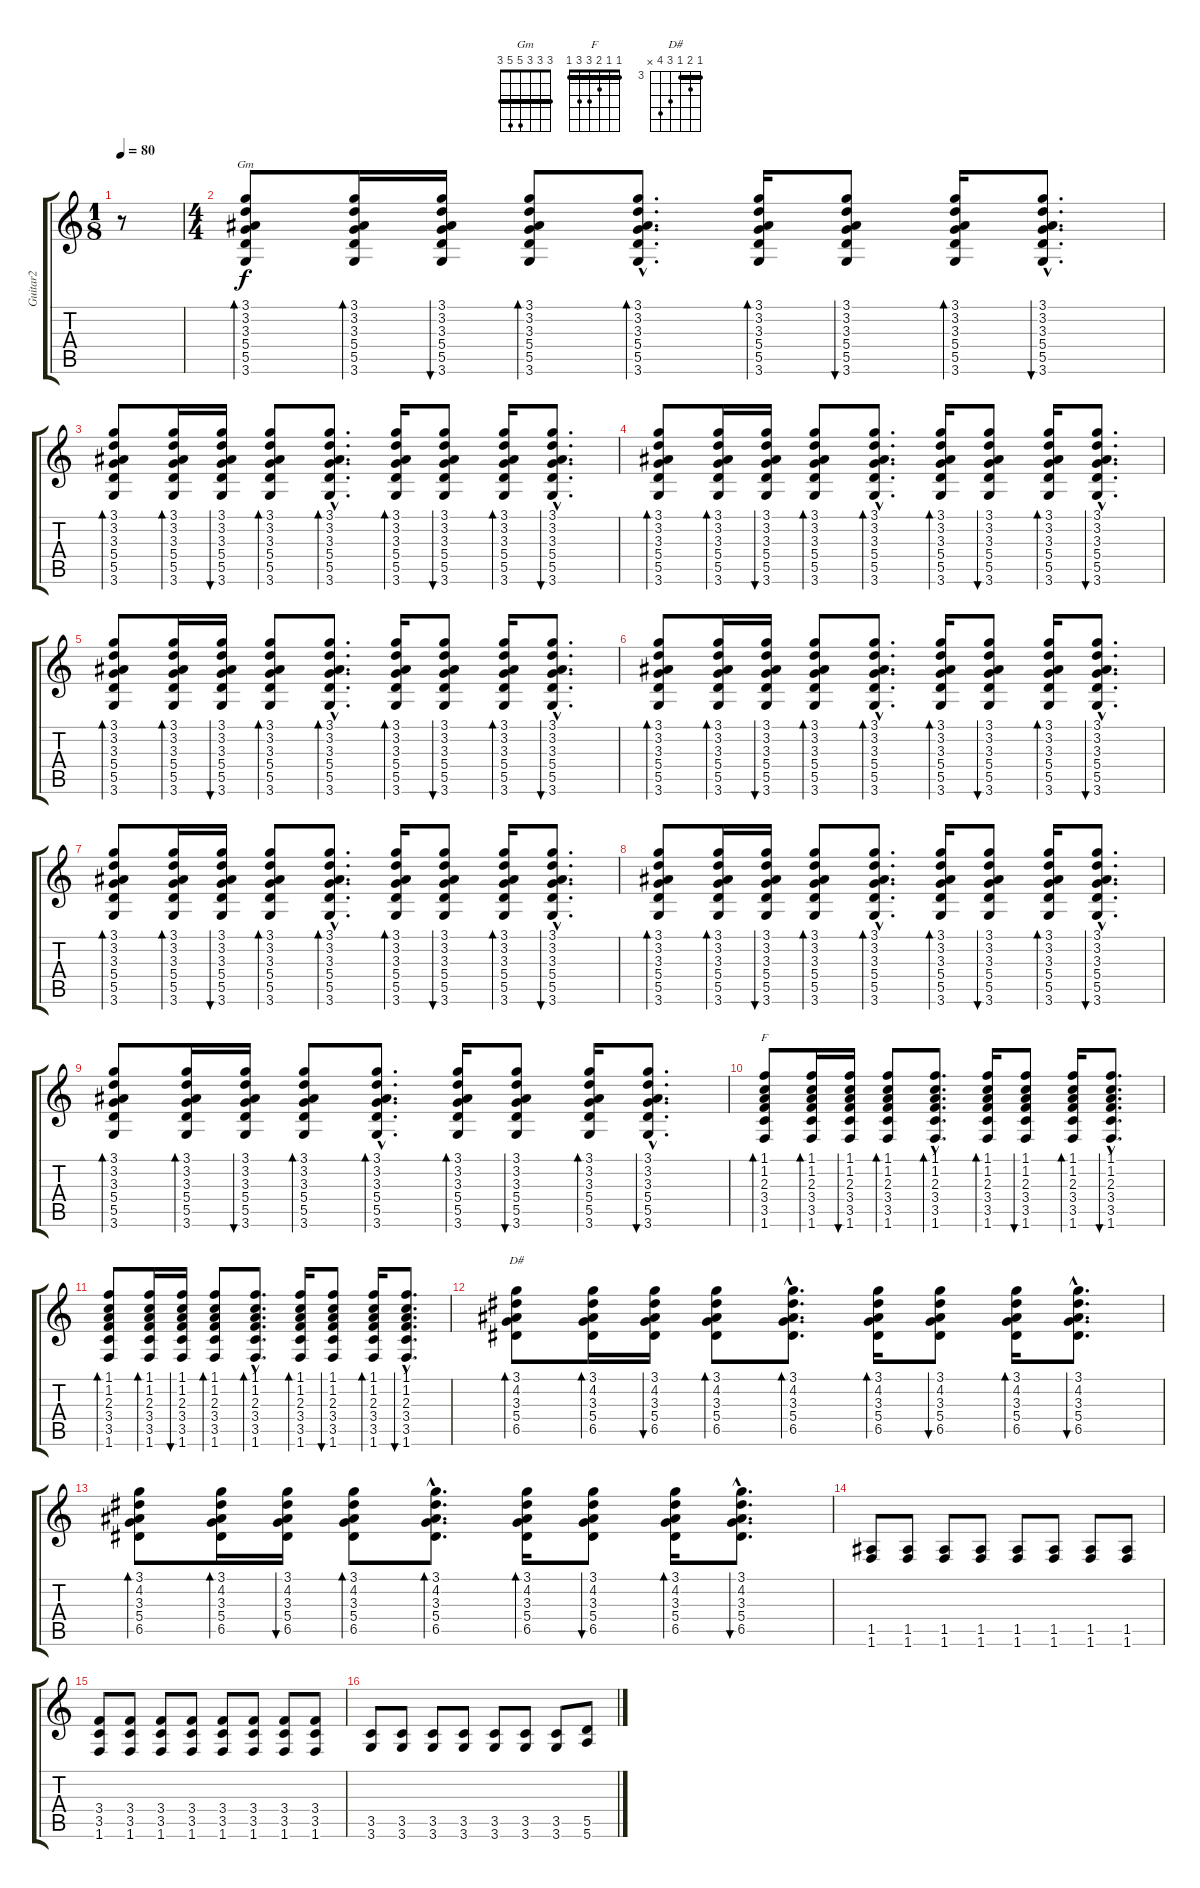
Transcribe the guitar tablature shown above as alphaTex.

\track ("Guitar2" "Guitar2") {instrument electricguitarclean}
\staff {score tabs}
\tuning (E4 B3 G3 D3 A2 E2) {hide}
\chord ("Gm" 3 3 3 5 5 3) {barre 3}
\chord ("F" 1 1 2 3 3 1) {barre 1}
\chord ("D#" 3 4 3 5 6 x) {firstfret 3 barre 3}
\ts (1 8)
\tempo 80
\clef g2
\ks c
r.8{dy f instrument electricguitarclean} |
\ts (4 4)
(3.1 3.2 3.3 5.4 5.5 3.6).8{bd 30 ch "Gm"} (3.1 3.2 3.3 5.4 5.5 3.6).16{bd 30} (3.1 3.2 3.3 5.4 5.5 3.6).16{bu 30} (3.1 3.2 3.3 5.4 5.5 3.6).8{bd 30} (3.1{hac} 3.2{hac} 3.3{hac} 5.4{hac} 5.5{hac} 3.6{hac}).8{d bd 30} (3.1 3.2 3.3 5.4 5.5 3.6).16{bd 30} (3.1 3.2 3.3 5.4 5.5 3.6).8{bu 30} (3.1 3.2 3.3 5.4 5.5 3.6).16{bd 30} (3.1{hac} 3.2{hac} 3.3{hac} 5.4{hac} 5.5{hac} 3.6{hac}).8{d bu 30} |
(3.1 3.2 3.3 5.4 5.5 3.6).8{bd 30} (3.1 3.2 3.3 5.4 5.5 3.6).16{bd 30} (3.1 3.2 3.3 5.4 5.5 3.6).16{bu 30} (3.1 3.2 3.3 5.4 5.5 3.6).8{bd 30} (3.1{hac} 3.2{hac} 3.3{hac} 5.4{hac} 5.5{hac} 3.6{hac}).8{d bd 30} (3.1 3.2 3.3 5.4 5.5 3.6).16{bd 30} (3.1 3.2 3.3 5.4 5.5 3.6).8{bu 30} (3.1 3.2 3.3 5.4 5.5 3.6).16{bd 30} (3.1{hac} 3.2{hac} 3.3{hac} 5.4{hac} 5.5{hac} 3.6{hac}).8{d bu 30} |
(3.1 3.2 3.3 5.4 5.5 3.6).8{bd 30} (3.1 3.2 3.3 5.4 5.5 3.6).16{bd 30} (3.1 3.2 3.3 5.4 5.5 3.6).16{bu 30} (3.1 3.2 3.3 5.4 5.5 3.6).8{bd 30} (3.1{hac} 3.2{hac} 3.3{hac} 5.4{hac} 5.5{hac} 3.6{hac}).8{d bd 30} (3.1 3.2 3.3 5.4 5.5 3.6).16{bd 30} (3.1 3.2 3.3 5.4 5.5 3.6).8{bu 30} (3.1 3.2 3.3 5.4 5.5 3.6).16{bd 30} (3.1{hac} 3.2{hac} 3.3{hac} 5.4{hac} 5.5{hac} 3.6{hac}).8{d bu 30} |
(3.1 3.2 3.3 5.4 5.5 3.6).8{bd 30} (3.1 3.2 3.3 5.4 5.5 3.6).16{bd 30} (3.1 3.2 3.3 5.4 5.5 3.6).16{bu 30} (3.1 3.2 3.3 5.4 5.5 3.6).8{bd 30} (3.1{hac} 3.2{hac} 3.3{hac} 5.4{hac} 5.5{hac} 3.6{hac}).8{d bd 30} (3.1 3.2 3.3 5.4 5.5 3.6).16{bd 30} (3.1 3.2 3.3 5.4 5.5 3.6).8{bu 30} (3.1 3.2 3.3 5.4 5.5 3.6).16{bd 30} (3.1{hac} 3.2{hac} 3.3{hac} 5.4{hac} 5.5{hac} 3.6{hac}).8{d bu 30} |
(3.1 3.2 3.3 5.4 5.5 3.6).8{bd 30} (3.1 3.2 3.3 5.4 5.5 3.6).16{bd 30} (3.1 3.2 3.3 5.4 5.5 3.6).16{bu 30} (3.1 3.2 3.3 5.4 5.5 3.6).8{bd 30} (3.1{hac} 3.2{hac} 3.3{hac} 5.4{hac} 5.5{hac} 3.6{hac}).8{d bd 30} (3.1 3.2 3.3 5.4 5.5 3.6).16{bd 30} (3.1 3.2 3.3 5.4 5.5 3.6).8{bu 30} (3.1 3.2 3.3 5.4 5.5 3.6).16{bd 30} (3.1{hac} 3.2{hac} 3.3{hac} 5.4{hac} 5.5{hac} 3.6{hac}).8{d bu 30} |
(3.1 3.2 3.3 5.4 5.5 3.6).8{bd 30} (3.1 3.2 3.3 5.4 5.5 3.6).16{bd 30} (3.1 3.2 3.3 5.4 5.5 3.6).16{bu 30} (3.1 3.2 3.3 5.4 5.5 3.6).8{bd 30} (3.1{hac} 3.2{hac} 3.3{hac} 5.4{hac} 5.5{hac} 3.6{hac}).8{d bd 30} (3.1 3.2 3.3 5.4 5.5 3.6).16{bd 30} (3.1 3.2 3.3 5.4 5.5 3.6).8{bu 30} (3.1 3.2 3.3 5.4 5.5 3.6).16{bd 30} (3.1{hac} 3.2{hac} 3.3{hac} 5.4{hac} 5.5{hac} 3.6{hac}).8{d bu 30} |
(3.1 3.2 3.3 5.4 5.5 3.6).8{bd 30} (3.1 3.2 3.3 5.4 5.5 3.6).16{bd 30} (3.1 3.2 3.3 5.4 5.5 3.6).16{bu 30} (3.1 3.2 3.3 5.4 5.5 3.6).8{bd 30} (3.1{hac} 3.2{hac} 3.3{hac} 5.4{hac} 5.5{hac} 3.6{hac}).8{d bd 30} (3.1 3.2 3.3 5.4 5.5 3.6).16{bd 30} (3.1 3.2 3.3 5.4 5.5 3.6).8{bu 30} (3.1 3.2 3.3 5.4 5.5 3.6).16{bd 30} (3.1{hac} 3.2{hac} 3.3{hac} 5.4{hac} 5.5{hac} 3.6{hac}).8{d bu 30} |
(3.1 3.2 3.3 5.4 5.5 3.6).8{bd 30} (3.1 3.2 3.3 5.4 5.5 3.6).16{bd 30} (3.1 3.2 3.3 5.4 5.5 3.6).16{bu 30} (3.1 3.2 3.3 5.4 5.5 3.6).8{bd 30} (3.1{hac} 3.2{hac} 3.3{hac} 5.4{hac} 5.5{hac} 3.6{hac}).8{d bd 30} (3.1 3.2 3.3 5.4 5.5 3.6).16{bd 30} (3.1 3.2 3.3 5.4 5.5 3.6).8{bu 30} (3.1 3.2 3.3 5.4 5.5 3.6).16{bd 30} (3.1{hac} 3.2{hac} 3.3{hac} 5.4{hac} 5.5{hac} 3.6{hac}).8{d bu 30} |
(1.1 1.2 2.3 3.4 3.5 1.6).8{bd 30 ch "F"} (1.1 1.2 2.3 3.4 3.5 1.6).16{bd 30} (1.1 1.2 2.3 3.4 3.5 1.6).16{bu 30} (1.1 1.2 2.3 3.4 3.5 1.6).8{bd 30} (1.1{hac} 1.2{hac} 2.3{hac} 3.4{hac} 3.5{hac} 1.6{hac}).8{d bd 30} (1.1 1.2 2.3 3.4 3.5 1.6).16{bd 30} (1.1 1.2 2.3 3.4 3.5 1.6).8{bu 30} (1.1 1.2 2.3 3.4 3.5 1.6).16{bd 30} (1.1{hac} 1.2{hac} 2.3{hac} 3.4{hac} 3.5{hac} 1.6{hac}).8{d bu 30} |
(1.1 1.2 2.3 3.4 3.5 1.6).8{bd 30} (1.1 1.2 2.3 3.4 3.5 1.6).16{bd 30} (1.1 1.2 2.3 3.4 3.5 1.6).16{bu 30} (1.1 1.2 2.3 3.4 3.5 1.6).8{bd 30} (1.1{hac} 1.2{hac} 2.3{hac} 3.4{hac} 3.5{hac} 1.6{hac}).8{d bd 30} (1.1 1.2 2.3 3.4 3.5 1.6).16{bd 30} (1.1 1.2 2.3 3.4 3.5 1.6).8{bu 30} (1.1 1.2 2.3 3.4 3.5 1.6).16{bd 30} (1.1{hac} 1.2{hac} 2.3{hac} 3.4{hac} 3.5{hac} 1.6{hac}).8{d bu 30} |
(3.1 4.2 3.3 5.4 6.5).8{bd 30 ch "D#"} (3.1 4.2 3.3 5.4 6.5).16{bd 30} (3.1 4.2 3.3 5.4 6.5).16{bu 30} (3.1 4.2 3.3 5.4 6.5).8{bd 30} (3.1{hac} 4.2{hac} 3.3{hac} 5.4{hac} 6.5{hac}).8{d bd 30} (3.1 4.2 3.3 5.4 6.5).16{bd 30} (3.1 4.2 3.3 5.4 6.5).8{bu 30} (3.1 4.2 3.3 5.4 6.5).16{bd 30} (3.1{hac} 4.2{hac} 3.3{hac} 5.4{hac} 6.5{hac}).8{d bu 30} |
(3.1 4.2 3.3 5.4 6.5).8{bd 30} (3.1 4.2 3.3 5.4 6.5).16{bd 30} (3.1 4.2 3.3 5.4 6.5).16{bu 30} (3.1 4.2 3.3 5.4 6.5).8{bd 30} (3.1{hac} 4.2{hac} 3.3{hac} 5.4{hac} 6.5{hac}).8{d bd 30} (3.1 4.2 3.3 5.4 6.5).16{bd 30} (3.1 4.2 3.3 5.4 6.5).8{bu 30} (3.1 4.2 3.3 5.4 6.5).16{bd 30} (3.1{hac} 4.2{hac} 3.3{hac} 5.4{hac} 6.5{hac}).8{d bu 30} |
(1.5 1.6).8{volume 10 instrument distortionguitar} (1.5 1.6).8 (1.5 1.6).8 (1.5 1.6).8 (1.5 1.6).8 (1.5 1.6).8 (1.5 1.6).8 (1.5 1.6).8 |
(3.4 3.5 1.6).8 (3.4 3.5 1.6).8 (3.4 3.5 1.6).8 (3.4 3.5 1.6).8 (3.4 3.5 1.6).8 (3.4 3.5 1.6).8 (3.4 3.5 1.6).8 (3.4 3.5 1.6).8 |
(3.5 3.6).8 (3.5 3.6).8 (3.5 3.6).8 (3.5 3.6).8 (3.5 3.6).8 (3.5 3.6).8 (3.5 3.6).8 (5.5 5.6).8
